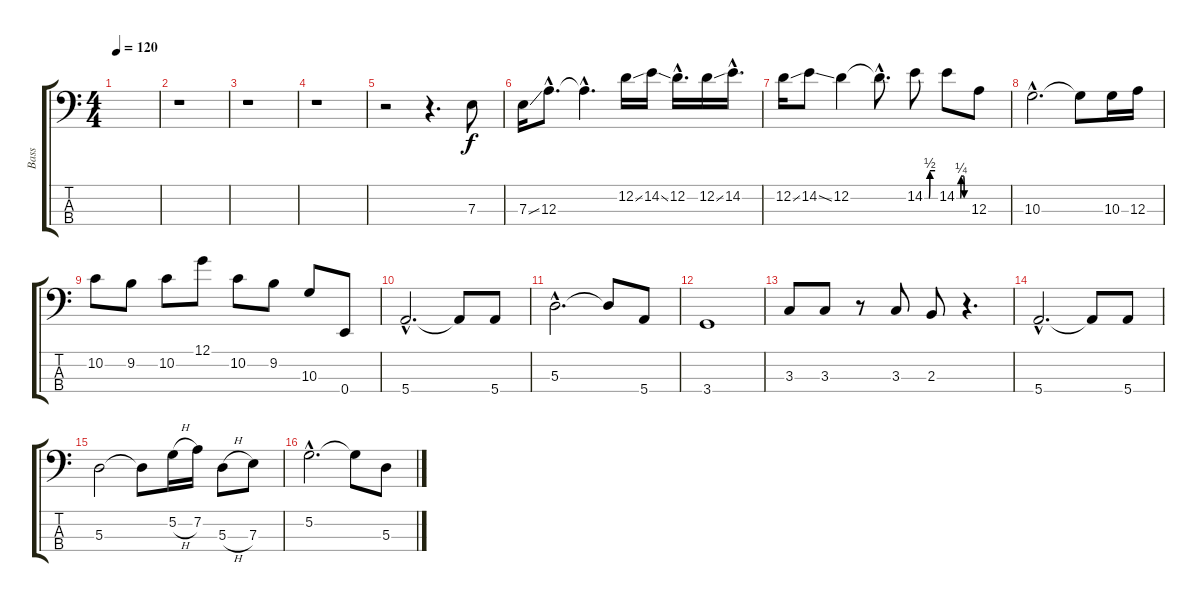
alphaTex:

\track ("Bass" "Bass") {instrument fretlessbass}
\staff {score tabs}
\tuning (G2 D2 A1 E1) {hide}
\ts (4 4)
\tempo 120
\clef f4
\ks c
|
r.1 |
r.1 |
r.1 |
r.2 r.4{d} 7.3.8 |
7.3{ss}.16 12.3{hac}.8{d} 12.3{hac t}.4{d} 12.2{ss}.16 14.2{ss}.16 12.2{hac}.16{d} 12.2{ss}.16 14.2{hac}.16{d} |
12.2{ss}.16 14.2{ss}.8 12.2.4 12.2{hac t}.8{d} 14.2{be (custom 0 0 25 0 30 2 60 2)}.8 14.2{be (custom 0 0 23 0 25 1 41 1 43 0 60 0)}.8 12.3.8 |
10.3{hac}.2{d} 10.3{t}.8 10.3.16 12.3.16 |
10.2.8 9.2.8 10.2.8 12.1.8 10.2.8 9.2.8 10.3.8 0.4.8 |
5.4{hac}.2{d} 5.4{t}.8 5.4.8 |
5.3{hac}.2{d} 5.3{t}.8 5.4.8 |
3.4.1 |
3.3.8 3.3.8 r.8 3.3.8 2.3.8 r.4{d} |
5.4{hac}.2{d} 5.4{t}.8 5.4.8 |
5.3.2 5.3{t}.8 5.2{h}.16 7.2.16 5.3{h}.8 7.3.8 |
5.2{hac}.2{d} 5.2{t}.8 5.3.8
